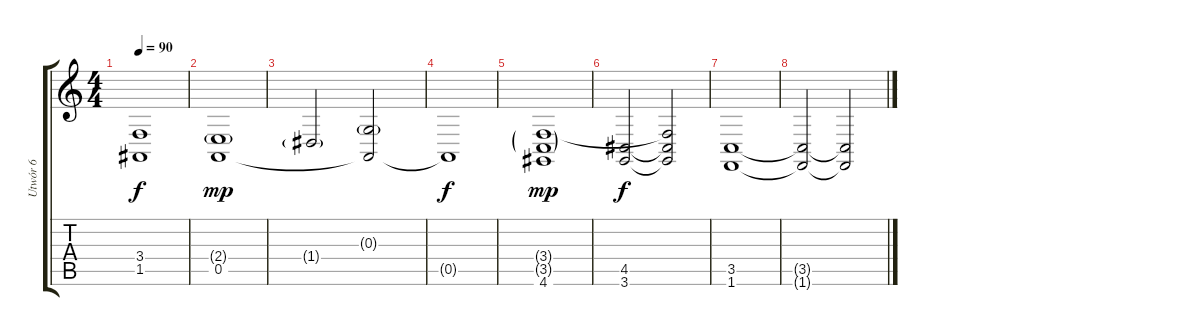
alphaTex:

\track ("Utwór 6" "Utwór 6") {instrument frenchhorn}
\staff {score tabs}
\tuning (E4 B3 G3 D3 A2 E2) {hide}
\ts (4 4)
\tempo 90
\clef g2
\ks c
(3.4{t} 1.5{t}).1{dy f} |
(2.4{g} 0.5).1{dy mp} |
1.4{g}.2 (0.3{g} 0.5{t}).2 |
0.5{t}.1{dy f} |
(3.4{g} 3.5{g} 4.6).1{dy mp} |
(4.5 3.6).2{dy f} (3.4{t} 4.5{t} 3.6{t}).2 |
(3.5 1.6).1 |
(3.5{t} 1.6{t}).2 (3.5{t} 1.6{t}).2
